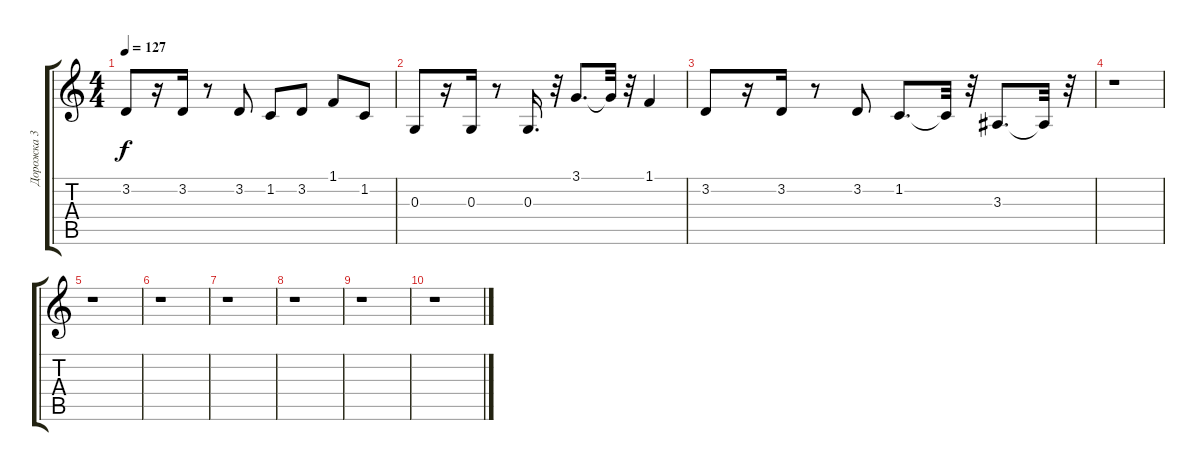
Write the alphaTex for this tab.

\track ("Дорожка 3" "Дорожка 3") {instrument accordion}
\staff {score tabs}
\tuning (E4 B3 G3 D3 A2 E2) {hide}
\ts (4 4)
\tempo 127
\clef g2
\ks c
3.2.8{dy f} r.16 3.2.16 r.8 3.2.8 1.2.8 3.2.8 1.1.8 1.2.8 |
0.3.8 r.16 0.3.16 r.8 0.3.16{d} r.32 3.1.8{d} 3.1{t}.32 r.32 1.1.4 |
3.2.8 r.16 3.2.16 r.8 3.2.8 1.2.8{d} 1.2{t}.32 r.32 3.3.8{d} 3.3{t}.32 r.32 |
r.1 |
r.1 |
r.1 |
r.1 |
r.1 |
r.1 |
r.1
